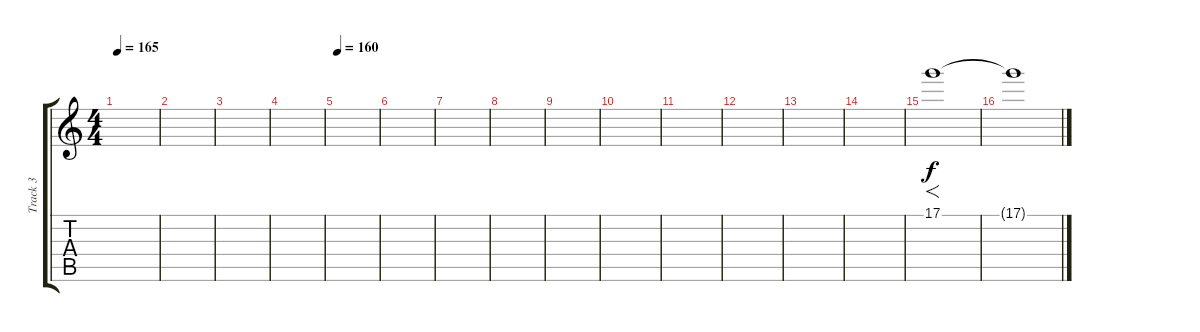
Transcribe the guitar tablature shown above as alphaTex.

\track ("Track 3" "Track 3") {instrument distortionguitar}
\staff {score tabs}
\tuning (D4 A3 F3 C3 G2 C2) {hide}
\ts (4 4)
\tempo 165
\clef g2
\ks c
|
|
|
|
\tempo 160
|
|
|
|
|
|
|
|
|
|
17.1.1{f} |
17.1{t}.1
